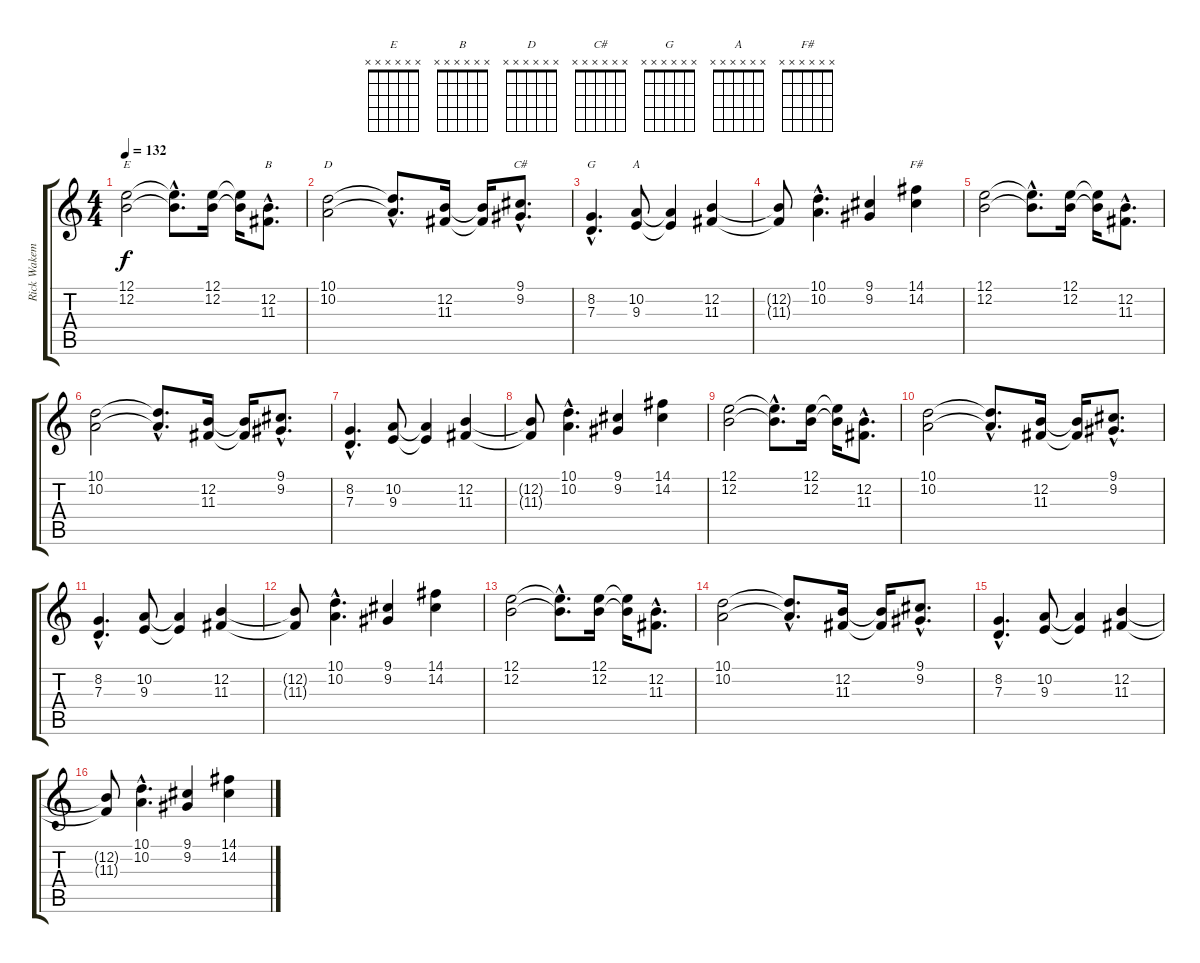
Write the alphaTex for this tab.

\track ("Rick Wakeman 1" "Rick Wakem") {instrument rockorgan}
\staff {score tabs}
\tuning (E4 B3 G3 D3 A2 E2) {hide}
\chord ("E" x x x x x x)
\chord ("B" x x x x x x)
\chord ("D" x x x x x x)
\chord ("C#" x x x x x x)
\chord ("G" x x x x x x)
\chord ("A" x x x x x x)
\chord ("F#" x x x x x x)
\ts (4 4)
\tempo 132
\clef g2
\ks c
(12.1 12.2).2{ch "E" dy f} (12.1{hac t} 12.2{hac t}).8{d} (12.1 12.2).16 (12.1{t} 12.2{t}).16 (12.2{hac} 11.3{hac}).8{d ch "B"} |
(10.1 10.2).2{ch "D"} (10.1{hac t} 10.2{hac t}).8{d} (12.2 11.3).16 (12.2{t} 11.3{t}).16 (9.1{hac} 9.2{hac}).8{d ch "C#"} |
(8.2{hac} 7.3{hac}).4{d ch "G"} (10.2 9.3).8{ch "A"} (10.2{t} 9.3{t}).4 (12.2 11.3).4 |
(12.2{t} 11.3{t}).8 (10.1{hac} 10.2{hac}).4{d} (9.1 9.2).4 (14.1 14.2).4{ch "F#"} |
(12.1 12.2).2 (12.1{hac t} 12.2{hac t}).8{d} (12.1 12.2).16 (12.1{t} 12.2{t}).16 (12.2{hac} 11.3{hac}).8{d} |
(10.1 10.2).2 (10.1{hac t} 10.2{hac t}).8{d} (12.2 11.3).16 (12.2{t} 11.3{t}).16 (9.1{hac} 9.2{hac}).8{d} |
(8.2{hac} 7.3{hac}).4{d} (10.2 9.3).8 (10.2{t} 9.3{t}).4 (12.2 11.3).4 |
(12.2{t} 11.3{t}).8 (10.1{hac} 10.2{hac}).4{d} (9.1 9.2).4 (14.1 14.2).4 |
(12.1 12.2).2 (12.1{hac t} 12.2{hac t}).8{d} (12.1 12.2).16 (12.1{t} 12.2{t}).16 (12.2{hac} 11.3{hac}).8{d} |
(10.1 10.2).2 (10.1{hac t} 10.2{hac t}).8{d} (12.2 11.3).16 (12.2{t} 11.3{t}).16 (9.1{hac} 9.2{hac}).8{d} |
(8.2{hac} 7.3{hac}).4{d} (10.2 9.3).8 (10.2{t} 9.3{t}).4 (12.2 11.3).4 |
(12.2{t} 11.3{t}).8 (10.1{hac} 10.2{hac}).4{d} (9.1 9.2).4 (14.1 14.2).4 |
(12.1 12.2).2 (12.1{hac t} 12.2{hac t}).8{d} (12.1 12.2).16 (12.1{t} 12.2{t}).16 (12.2{hac} 11.3{hac}).8{d} |
(10.1 10.2).2 (10.1{hac t} 10.2{hac t}).8{d} (12.2 11.3).16 (12.2{t} 11.3{t}).16 (9.1{hac} 9.2{hac}).8{d} |
(8.2{hac} 7.3{hac}).4{d} (10.2 9.3).8 (10.2{t} 9.3{t}).4 (12.2 11.3).4 |
(12.2{t} 11.3{t}).8 (10.1{hac} 10.2{hac}).4{d} (9.1 9.2).4 (14.1 14.2).4
